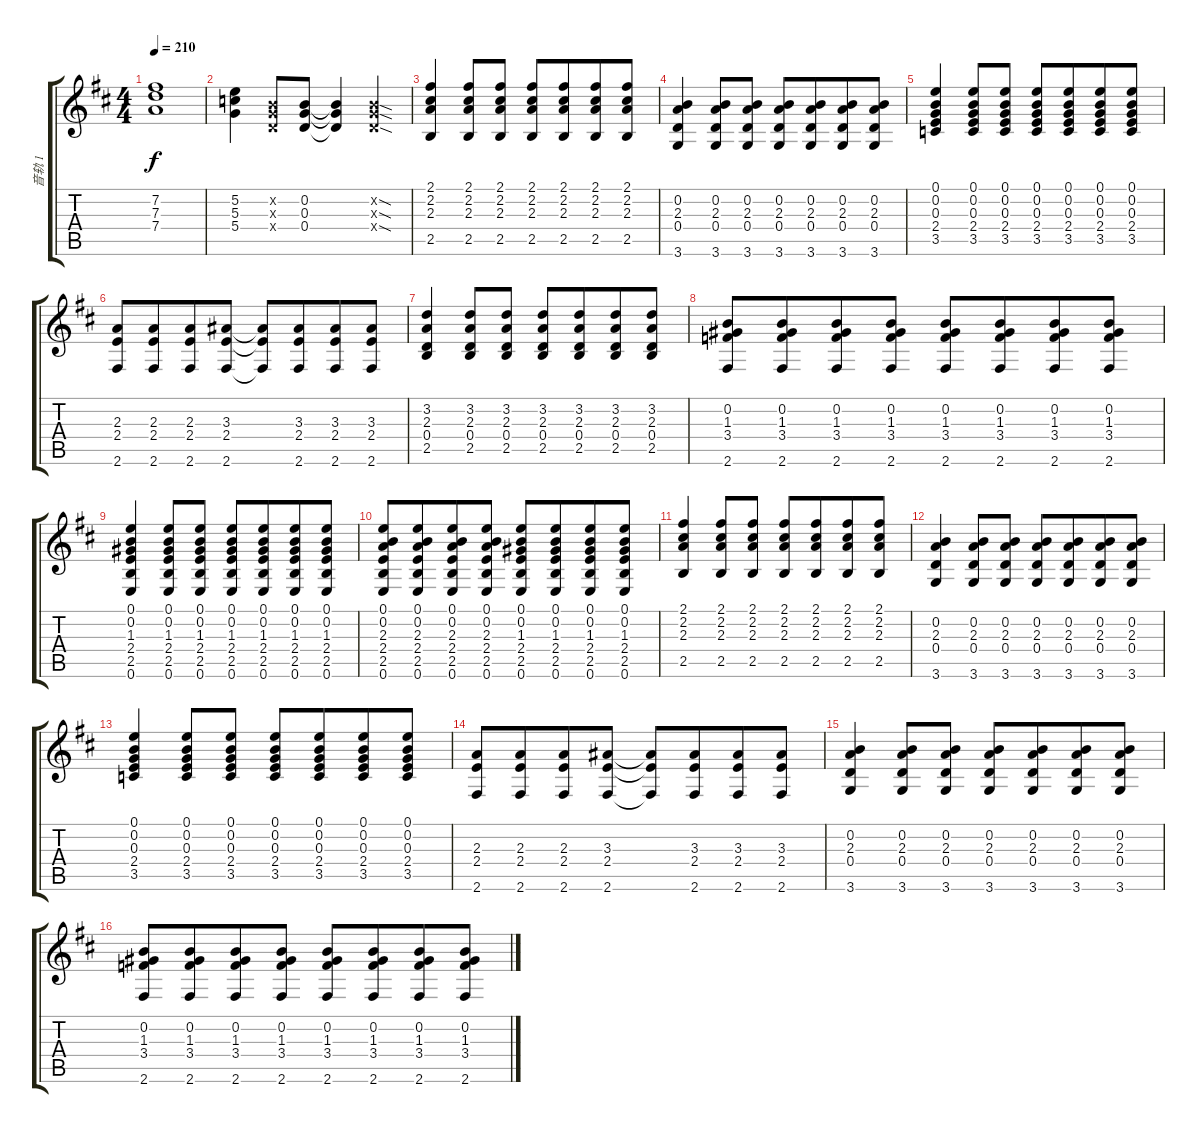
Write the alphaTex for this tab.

\track ("音轨 1" "音轨 1") {instrument electricguitarjazz}
\staff {score tabs}
\tuning (E4 B3 G3 D3 A2 E2) {hide}
\ts (4 4)
\tempo 210
\clef g2
\ks d
(7.2 7.3 7.4).1{dy f} |
(5.2 5.3 5.4).4 (0.2{x} 0.3{x} 0.4{x}).8 (0.2 0.3 0.4).8 (0.2{t} 0.3{t} 0.4{t}).4 (0.2{sod x} 0.3{sod x} 0.4{sod x}).4 |
(2.1 2.2 2.3 2.5).4 (2.1 2.2 2.3 2.5).8 (2.1 2.2 2.3 2.5).8 (2.1 2.2 2.3 2.5).8 (2.1 2.2 2.3 2.5).8{beam merge} (2.1 2.2 2.3 2.5).8 (2.1 2.2 2.3 2.5).8 |
(0.2 2.3 0.4 3.6).4 (0.2 2.3 0.4 3.6).8 (0.2 2.3 0.4 3.6).8 (0.2 2.3 0.4 3.6).8 (0.2 2.3 0.4 3.6).8{beam merge} (0.2 2.3 0.4 3.6).8 (0.2 2.3 0.4 3.6).8 |
(0.1 0.2 0.3 2.4 3.5).4 (0.1 0.2 0.3 2.4 3.5).8 (0.1 0.2 0.3 2.4 3.5).8 (0.1 0.2 0.3 2.4 3.5).8 (0.1 0.2 0.3 2.4 3.5).8{beam merge} (0.1 0.2 0.3 2.4 3.5).8 (0.1 0.2 0.3 2.4 3.5).8 |
(2.3 2.4 2.6).8 (2.3 2.4 2.6).8{beam merge} (2.3 2.4 2.6).8 (3.3 2.4 2.6).8 (3.3{t} 2.4{t} 2.6{t}).8 (3.3 2.4 2.6).8{beam merge} (3.3 2.4 2.6).8 (3.3 2.4 2.6).8 |
(3.2 2.3 0.4 2.5).4 (3.2 2.3 0.4 2.5).8 (3.2 2.3 0.4 2.5).8 (3.2 2.3 0.4 2.5).8 (3.2 2.3 0.4 2.5).8{beam merge} (3.2 2.3 0.4 2.5).8 (3.2 2.3 0.4 2.5).8 |
(0.2 1.3 3.4 2.6).8 (0.2 1.3 3.4 2.6).8{beam merge} (0.2 1.3 3.4 2.6).8 (0.2 1.3 3.4 2.6).8 (0.2 1.3 3.4 2.6).8 (0.2 1.3 3.4 2.6).8{beam merge} (0.2 1.3 3.4 2.6).8 (0.2 1.3 3.4 2.6).8 |
(0.1 0.2 1.3 2.4 2.5 0.6).4 (0.1 0.2 1.3 2.4 2.5 0.6).8 (0.1 0.2 1.3 2.4 2.5 0.6).8 (0.1 0.2 1.3 2.4 2.5 0.6).8 (0.1 0.2 1.3 2.4 2.5 0.6).8{beam merge} (0.1 0.2 1.3 2.4 2.5 0.6).8 (0.1 0.2 1.3 2.4 2.5 0.6).8 |
(0.1 0.2 2.3 2.4 2.5 0.6).8 (0.1 0.2 2.3 2.4 2.5 0.6).8{beam merge} (0.1 0.2 2.3 2.4 2.5 0.6).8 (0.1 0.2 2.3 2.4 2.5 0.6).8 (0.1 0.2 1.3 2.4 2.5 0.6).8 (0.1 0.2 1.3 2.4 2.5 0.6).8{beam merge} (0.1 0.2 1.3 2.4 2.5 0.6).8 (0.1 0.2 1.3 2.4 2.5 0.6).8 |
(2.1 2.2 2.3 2.5).4 (2.1 2.2 2.3 2.5).8 (2.1 2.2 2.3 2.5).8 (2.1 2.2 2.3 2.5).8 (2.1 2.2 2.3 2.5).8{beam merge} (2.1 2.2 2.3 2.5).8 (2.1 2.2 2.3 2.5).8 |
(0.2 2.3 0.4 3.6).4 (0.2 2.3 0.4 3.6).8 (0.2 2.3 0.4 3.6).8 (0.2 2.3 0.4 3.6).8 (0.2 2.3 0.4 3.6).8{beam merge} (0.2 2.3 0.4 3.6).8 (0.2 2.3 0.4 3.6).8 |
(0.1 0.2 0.3 2.4 3.5).4 (0.1 0.2 0.3 2.4 3.5).8 (0.1 0.2 0.3 2.4 3.5).8 (0.1 0.2 0.3 2.4 3.5).8 (0.1 0.2 0.3 2.4 3.5).8{beam merge} (0.1 0.2 0.3 2.4 3.5).8 (0.1 0.2 0.3 2.4 3.5).8 |
(2.3 2.4 2.6).8 (2.3 2.4 2.6).8{beam merge} (2.3 2.4 2.6).8 (3.3 2.4 2.6).8 (3.3{t} 2.4{t} 2.6{t}).8 (3.3 2.4 2.6).8{beam merge} (3.3 2.4 2.6).8 (3.3 2.4 2.6).8 |
(0.2 2.3 0.4 3.6).4 (0.2 2.3 0.4 3.6).8 (0.2 2.3 0.4 3.6).8 (0.2 2.3 0.4 3.6).8 (0.2 2.3 0.4 3.6).8{beam merge} (0.2 2.3 0.4 3.6).8 (0.2 2.3 0.4 3.6).8 |
(0.2 1.3 3.4 2.6).8 (0.2 1.3 3.4 2.6).8{beam merge} (0.2 1.3 3.4 2.6).8 (0.2 1.3 3.4 2.6).8 (0.2 1.3 3.4 2.6).8 (0.2 1.3 3.4 2.6).8{beam merge} (0.2 1.3 3.4 2.6).8 (0.2 1.3 3.4 2.6).8
